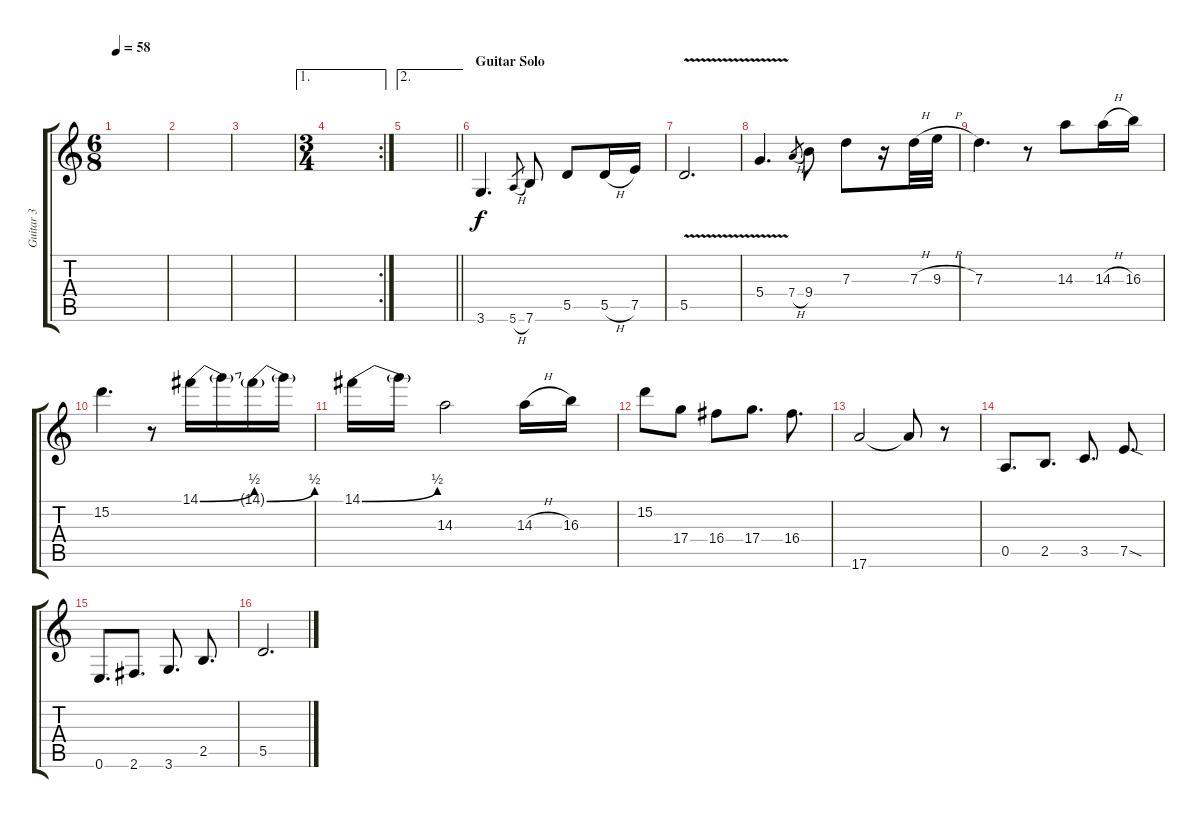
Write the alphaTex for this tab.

\track ("Guitar 3" "Guitar 3") {instrument overdrivenguitar}
\staff {score tabs}
\tuning (E4 B3 G3 D3 A2 E2) {hide}
\ts (6 8)
\tempo 58
\clef g2
\ks c
|
|
|
\ae 1
\rc 2
\ts (3 4)
|
\ae 2
\barLineRight lightlight
|
\section ("" "Guitar Solo")
3.6.4{d} 5.6{h}.8{gr} 7.6.8 5.5.8 5.5{h}.16 7.5.16 |
5.5{v}.2{d} |
5.4{v}.4{d} 7.4{h}.8{gr} 9.4.8 7.3.8 r.16 7.3{h}.32 9.3{h}.32 |
7.3.4{d} r.8 14.3.8 14.3{h}.16 16.3.16 |
15.2.4{d} r.8 14.1{be (bend 0 0 60 2)}.16 14.1{t}.16{dy f} 14.1{be (bend 0 0 60 2) t}.16 14.1{t}.16 |
14.1{be (bend 0 0 60 2)}.16 14.1{t}.16 14.3.2 14.3{h}.16 16.3.16 |
15.2.8 17.4.8 16.4.8 17.4.8{d} 16.4.8{d} |
17.6.2 17.6{t}.8 r.8 |
0.5.8{d} 2.5.8{d} 3.5.8{d} 7.5{sod}.8{d} |
0.6.8{d} 2.6.8{d} 3.6.8{d} 2.5.8{d} |
5.5.2{d}
